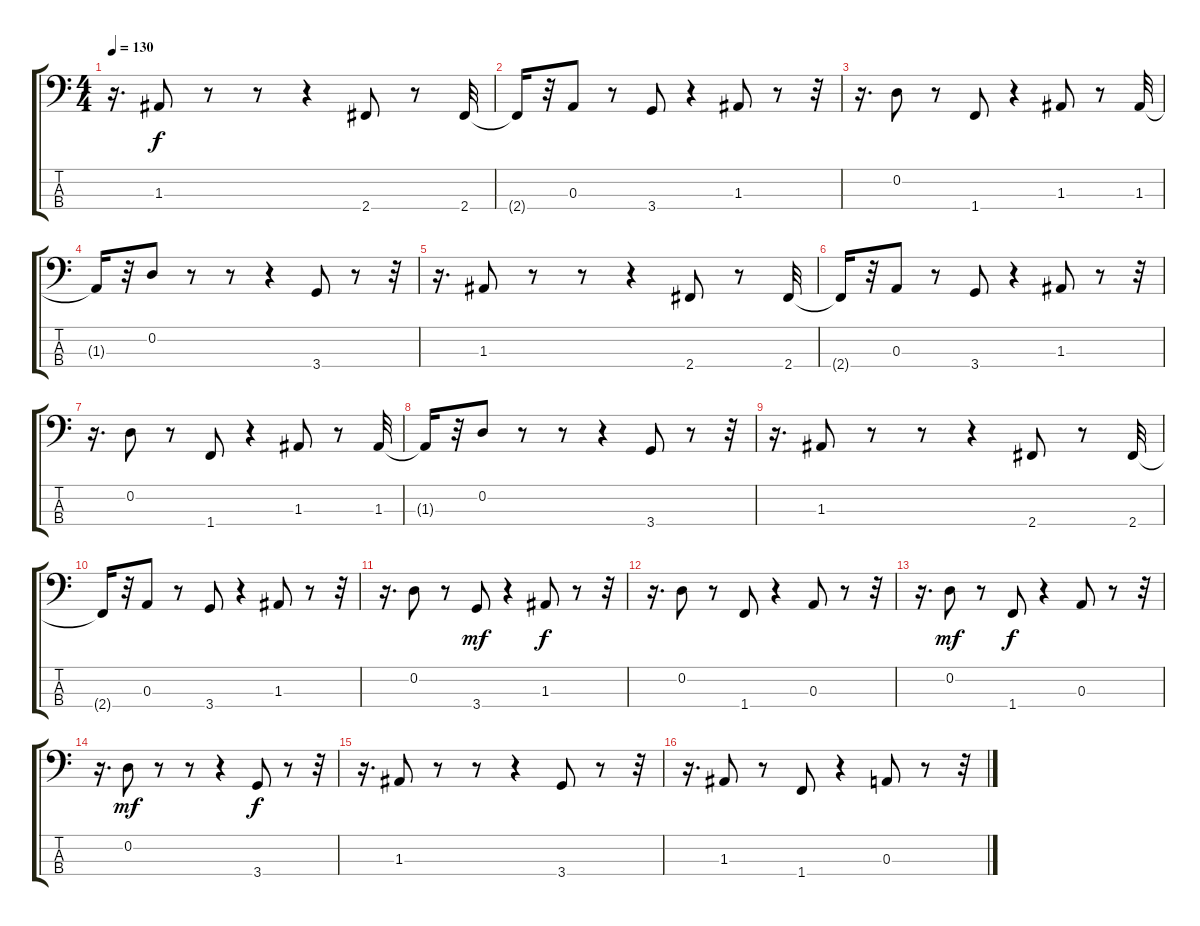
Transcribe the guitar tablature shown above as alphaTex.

\track "" {instrument synthbass2}
\staff {score tabs}
\tuning (G2 D2 A1 E1) {hide}
\ts (4 4)
\tempo 130
\clef f4
\ks c
r.16{d dy f} 1.3.8 r.8 r.8 r.4 2.4.8 r.8 2.4.32 |
2.4{t}.16 r.32 0.3.8 r.8 3.4.8 r.4 1.3.8 r.8 r.32 |
r.16{d} 0.2.8 r.8 1.4.8 r.4 1.3.8 r.8 1.3.32 |
1.3{t}.16 r.32 0.2.8 r.8 r.8 r.4 3.4.8 r.8 r.32 |
r.16{d} 1.3.8 r.8 r.8 r.4 2.4.8 r.8 2.4.32 |
2.4{t}.16 r.32 0.3.8 r.8 3.4.8 r.4 1.3.8 r.8 r.32 |
r.16{d} 0.2.8 r.8 1.4.8 r.4 1.3.8 r.8 1.3.32 |
1.3{t}.16 r.32 0.2.8 r.8 r.8 r.4 3.4.8 r.8 r.32 |
r.16{d} 1.3.8 r.8 r.8 r.4 2.4.8 r.8 2.4.32 |
2.4{t}.16 r.32 0.3.8 r.8 3.4.8 r.4 1.3.8 r.8 r.32 |
r.16{d} 0.2.8 r.8 3.4.8{dy mf} r.4 1.3.8{dy f} r.8 r.32 |
r.16{d} 0.2.8 r.8 1.4.8 r.4 0.3.8 r.8 r.32 |
r.16{d} 0.2.8{dy mf} r.8 1.4.8{dy f} r.4 0.3.8 r.8 r.32 |
r.16{d} 0.2.8{dy mf} r.8 r.8 r.4 3.4.8{dy f} r.8 r.32 |
r.16{d} 1.3.8 r.8 r.8 r.4 3.4.8 r.8 r.32 |
r.16{d} 1.3.8 r.8 1.4.8 r.4 0.3.8 r.8 r.32
